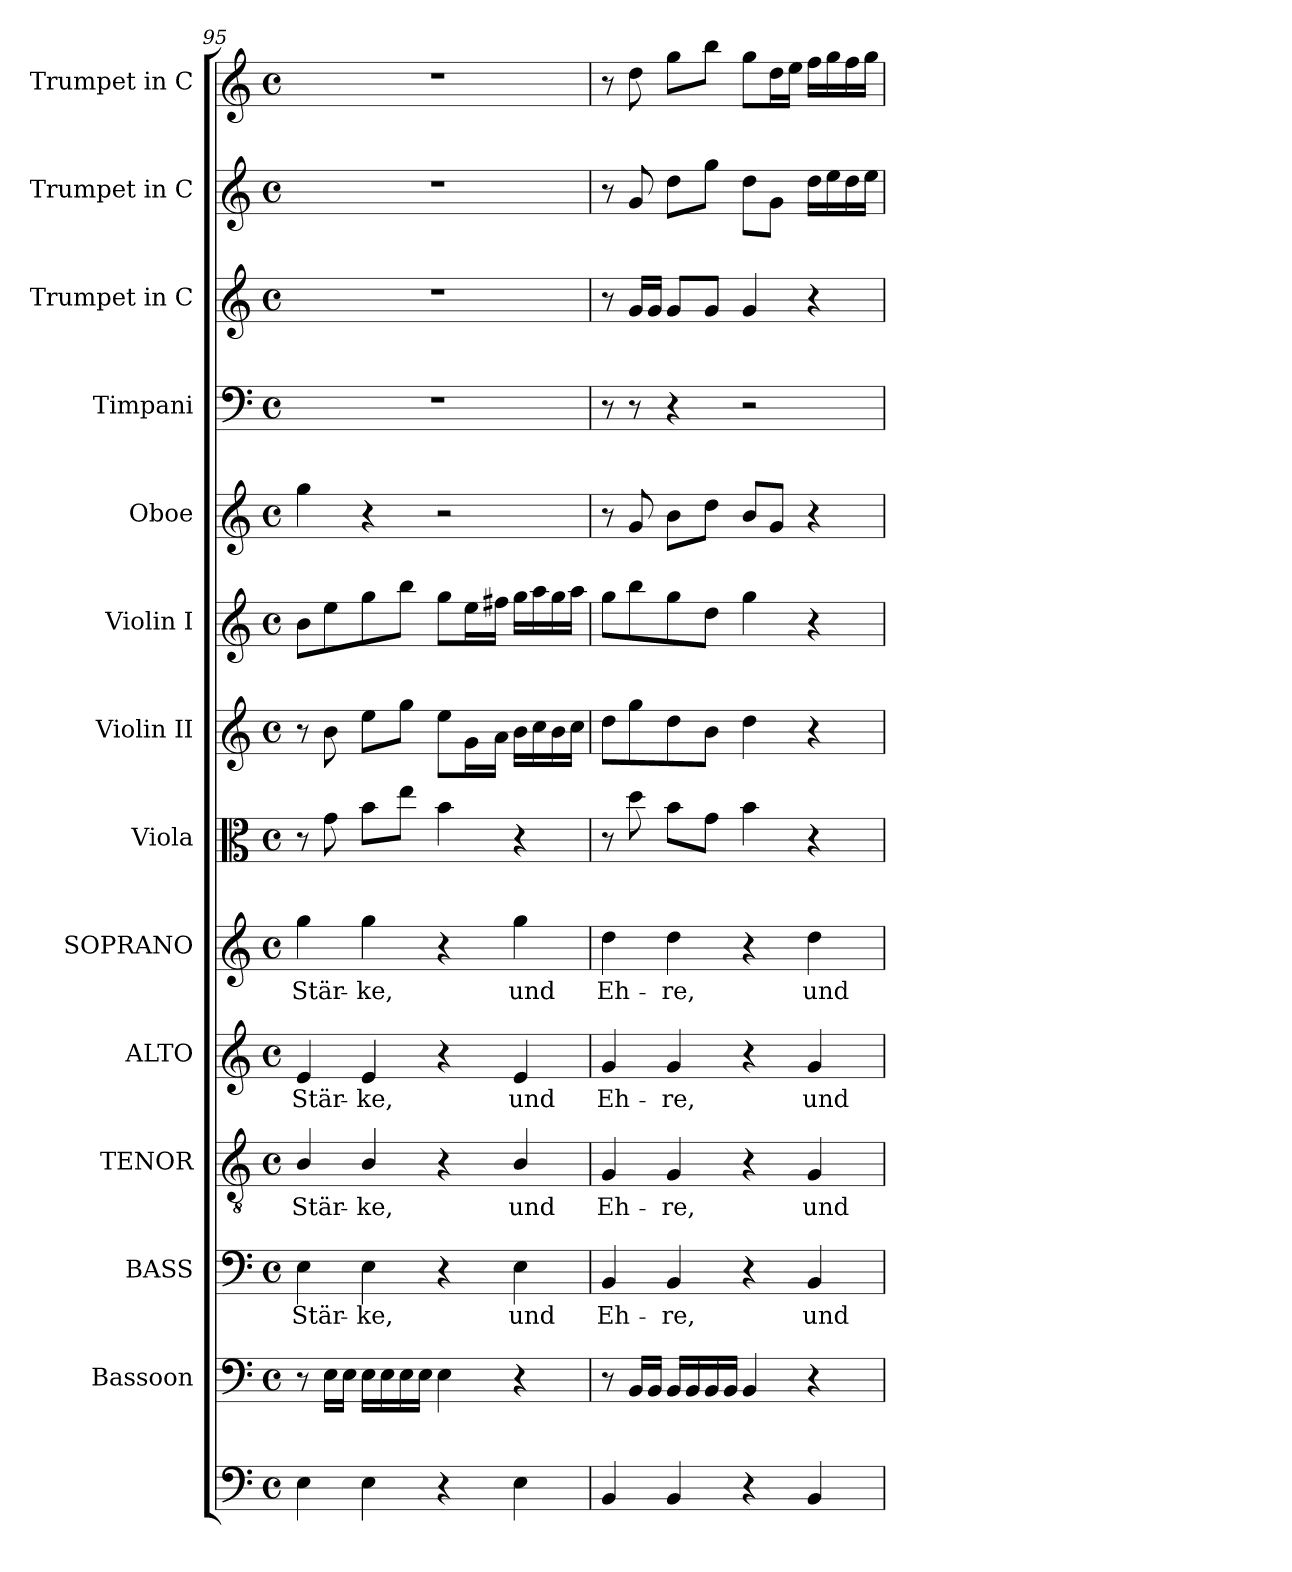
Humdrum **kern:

**kern	**kern	**kern	**text	**kern	**text	**kern	**text	**kern	**text	**kern	**kern	**kern	**kern	**kern	**kern	**kern	**kern
*part14	*part13	*part12	*part12	*part11	*part11	*part10	*part10	*part9	*part9	*part8	*part7	*part6	*part5	*part4	*part3	*part2	*part1
*staff14	*staff13	*staff12	*staff12	*staff11	*staff11	*staff10	*staff10	*staff9	*staff9	*staff8	*staff7	*staff6	*staff5	*staff4	*staff3	*staff2	*staff1
*	*I"Bassoon	*I"BASS	*	*I"TENOR	*	*I"ALTO	*	*I"SOPRANO	*	*I"Viola	*I"Violin II	*I"Violin I	*I"Oboe	*I"Timpani	*I"Trumpet in C	*I"Trumpet in C	*I"Trumpet in C
*	*	*	*	*	*	*I'Alto	*	*I'Soprano	*	*I'Viola	*I'Violin II	*I'Violin I	*I'Oboe	*I'Timp.	*	*	*
*clefF4	*clefF4	*clefF4	*	*clefGv2	*	*clefG2	*	*clefG2	*	*clefC3	*clefG2	*clefG2	*clefG2	*clefF4	*clefG2	*clefG2	*clefG2
*	*	*	*	*ITrd7c12	*	*	*	*	*	*	*	*	*	*	*	*	*
*k[]	*k[]	*k[]	*	*k[]	*	*k[]	*	*k[]	*	*k[]	*k[]	*k[]	*k[]	*k[]	*k[]	*k[]	*k[]
*C:	*C:	*C:	*	*C:	*	*C:	*	*C:	*	*C:	*C:	*C:	*C:	*C:	*C:	*C:	*C:
*M4/4	*M4/4	*M4/4	*	*M4/4	*	*M4/4	*	*M4/4	*	*M4/4	*M4/4	*M4/4	*M4/4	*M4/4	*M4/4	*M4/4	*M4/4
*met(c)	*met(c)	*met(c)	*	*met(c)	*	*met(c)	*	*met(c)	*	*met(c)	*met(c)	*met(c)	*met(c)	*met(c)	*met(c)	*met(c)	*met(c)
=95	=95	=95	=95	=95	=95	=95	=95	=95	=95	=95	=95	=95	=95	=95	=95	=95	=95
!	!	!	!LO:LY:b:color=#000000	!	!	!	!	!	!	!	!	!	!	!	!	!	!
!	!	!	!	!	!LO:LY:b:color=#000000	!	!	!	!	!	!	!	!	!	!	!	!
!	!	!	!	!	!	!	!LO:LY:b:color=#000000	!	!	!	!	!	!	!	!	!	!
!	!	!	!	!	!	!	!	!	!LO:LY:b:color=#000000	!	!	!	!	!	!	!	!
4Ei\	8r	4Ei\	Stär-	4BBi/	Stär-	4ei/	Stär-	4ggi\	Stär-	8r	8r	8bi\L	4ggi\	1r	1r	1r	1r
.	16Ei\LL	.	.	.	.	.	.	.	.	8gi\	8bi\	8eei\	.	.	.	.	.
.	16Ei\JJ	.	.	.	.	.	.	.	.	.	.	.	.	.	.	.	.
!	!	!	!LO:LY:b:color=#000000	!	!	!	!	!	!	!	!	!	!	!	!	!	!
!	!	!	!	!	!LO:LY:b:color=#000000	!	!	!	!	!	!	!	!	!	!	!	!
!	!	!	!	!	!	!	!LO:LY:b:color=#000000	!	!	!	!	!	!	!	!	!	!
!	!	!	!	!	!	!	!	!	!LO:LY:b:color=#000000	!	!	!	!	!	!	!	!
4Ei\	16Ei\LL	4Ei\	-ke,	4BBi/	-ke,	4ei/	-ke,	4ggi\	-ke,	8bi\L	8eei\L	8ggi\	4r	.	.	.	.
.	16Ei\	.	.	.	.	.	.	.	.	.	.	.	.	.	.	.	.
.	16Ei\	.	.	.	.	.	.	.	.	8eei\J	8ggi\J	8bbi\J	.	.	.	.	.
.	16Ei\JJ	.	.	.	.	.	.	.	.	.	.	.	.	.	.	.	.
4r	4Ei\	4r	.	4r	.	4r	.	4r	.	4bi\	8eei\L	8ggi\L	2r	.	.	.	.
.	.	.	.	.	.	.	.	.	.	.	16gi\L	16eei\L	.	.	.	.	.
.	.	.	.	.	.	.	.	.	.	.	16ai\JJ	16ff#Xi\JJ	.	.	.	.	.
!	!	!	!LO:LY:b:color=#000000	!	!	!	!	!	!	!	!	!	!	!	!	!	!
!	!	!	!	!	!LO:LY:b:color=#000000	!	!	!	!	!	!	!	!	!	!	!	!
!	!	!	!	!	!	!	!LO:LY:b:color=#000000	!	!	!	!	!	!	!	!	!	!
!	!	!	!	!	!	!	!	!	!LO:LY:b:color=#000000	!	!	!	!	!	!	!	!
4Ei\	4r	4Ei\	und	4BBi/	und	4ei/	und	4ggi\	und	4r	16bi\LL	16ggi\LL	.	.	.	.	.
.	.	.	.	.	.	.	.	.	.	.	16cci\	16aai\	.	.	.	.	.
.	.	.	.	.	.	.	.	.	.	.	16bi\	16ggi\	.	.	.	.	.
.	.	.	.	.	.	.	.	.	.	.	16cci\JJ	16aai\JJ	.	.	.	.	.
=96	=96	=96	=96	=96	=96	=96	=96	=96	=96	=96	=96	=96	=96	=96	=96	=96	=96
!	!	!	!LO:LY:b:color=#000000	!	!	!	!	!	!	!	!	!	!	!	!	!	!
!	!	!	!	!	!LO:LY:b:color=#000000	!	!	!	!	!	!	!	!	!	!	!	!
!	!	!	!	!	!	!	!LO:LY:b:color=#000000	!	!	!	!	!	!	!	!	!	!
!	!	!	!	!	!	!	!	!	!LO:LY:b:color=#000000	!	!	!	!	!	!	!	!
4BBi/	8r	4BBi/	Eh-	4GGi/	Eh-	4gi/	Eh-	4ddi\	Eh-	8r	8ddi\L	8ggi\L	8r	8r	8r	8r	8r
.	16BBi/LL	.	.	.	.	.	.	.	.	8ddi\	8ggi\	8bbi\	8gi/	8r	16gi/LL	8gi/	8ddi\
.	16BBi/JJ	.	.	.	.	.	.	.	.	.	.	.	.	.	16gi/JJ	.	.
!	!	!	!LO:LY:b:color=#000000	!	!	!	!	!	!	!	!	!	!	!	!	!	!
!	!	!	!	!	!LO:LY:b:color=#000000	!	!	!	!	!	!	!	!	!	!	!	!
!	!	!	!	!	!	!	!LO:LY:b:color=#000000	!	!	!	!	!	!	!	!	!	!
!	!	!	!	!	!	!	!	!	!LO:LY:b:color=#000000	!	!	!	!	!	!	!	!
4BBi/	16BBi/LL	4BBi/	-re,	4GGi/	-re,	4gi/	-re,	4ddi\	-re,	8bi\L	8ddi\	8ggi\	8bi\L	4r	8gi/L	8ddi\L	8ggi\L
.	16BBi/	.	.	.	.	.	.	.	.	.	.	.	.	.	.	.	.
.	16BBi/	.	.	.	.	.	.	.	.	8gi\J	8bi\J	8ddi\J	8ddi\J	.	8gi/J	8ggi\J	8bbi\J
.	16BBi/JJ	.	.	.	.	.	.	.	.	.	.	.	.	.	.	.	.
4r	4BBi/	4r	.	4r	.	4r	.	4r	.	4bi\	4ddi\	4ggi\	8bi/L	2r	4gi/	8ddi\L	8ggi\L
.	.	.	.	.	.	.	.	.	.	.	.	.	8gi/J	.	.	8gi\J	16ddi\L
.	.	.	.	.	.	.	.	.	.	.	.	.	.	.	.	.	16eei\JJ
!	!	!	!LO:LY:b:color=#000000	!	!	!	!	!	!	!	!	!	!	!	!	!	!
!	!	!	!	!	!LO:LY:b:color=#000000	!	!	!	!	!	!	!	!	!	!	!	!
!	!	!	!	!	!	!	!LO:LY:b:color=#000000	!	!	!	!	!	!	!	!	!	!
!	!	!	!	!	!	!	!	!	!LO:LY:b:color=#000000	!	!	!	!	!	!	!	!
4BBi/	4r	4BBi/	und	4GGi/	und	4gi/	und	4ddi\	und	4r	4r	4r	4r	.	4r	16ddi\LL	16ffi\LL
.	.	.	.	.	.	.	.	.	.	.	.	.	.	.	.	16eei\	16ggi\
.	.	.	.	.	.	.	.	.	.	.	.	.	.	.	.	16ddi\	16ffi\
.	.	.	.	.	.	.	.	.	.	.	.	.	.	.	.	16eei\JJ	16ggi\JJ
=	=	=	=	=	=	=	=	=	=	=	=	=	=	=	=	=	=
*-	*-	*-	*-	*-	*-	*-	*-	*-	*-	*-	*-	*-	*-	*-	*-	*-	*-
